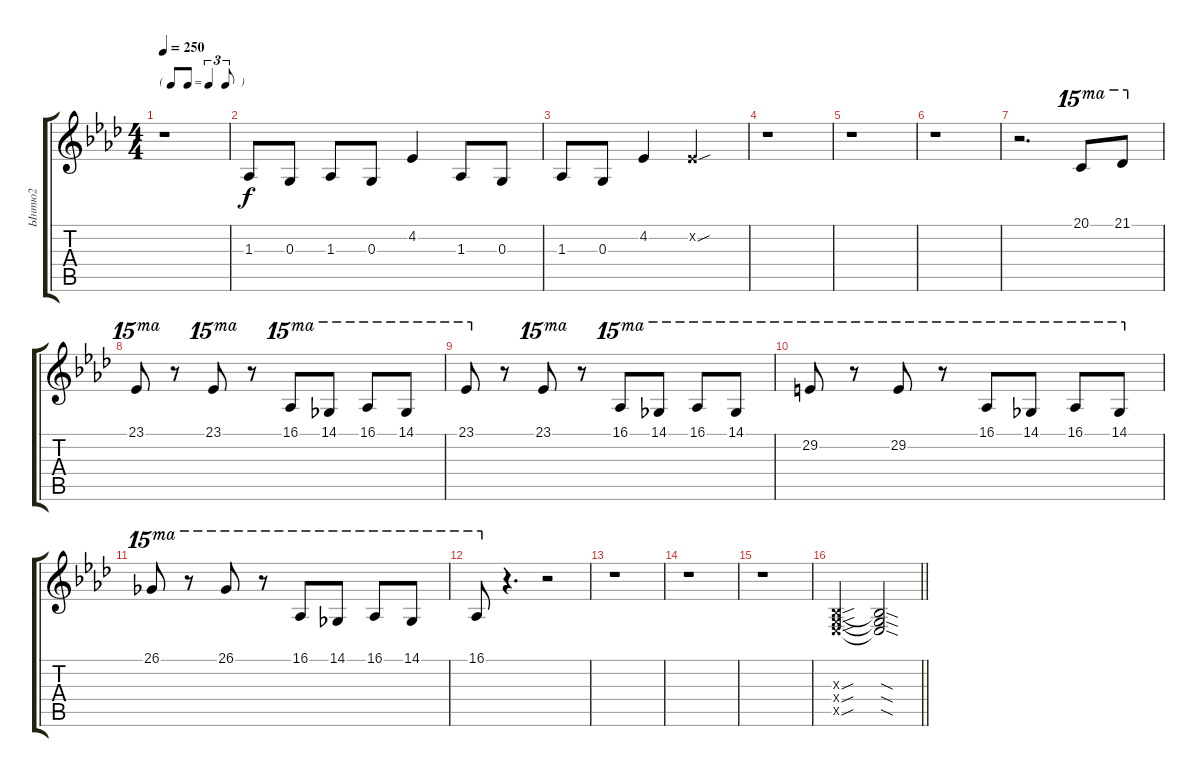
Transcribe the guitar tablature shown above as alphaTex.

\track ("Ынтю2" "Ынтю2") {instrument drawbarorgan}
\staff {score tabs}
\tuning (E4 B3 G3 D3 A2 E2) {hide}
\ts (4 4)
\tf triplet8th
\tempo 250
\clef g2
\ks ab
r.1{dy f} |
1.3.8 0.3.8 1.3.8 0.3.8 4.2.4 1.3.8 0.3.8 |
1.3.8 0.3.8 4.2.4 4.2{sou x}.2 |
r.1 |
r.1 |
r.1 |
r.2{d} 20.1.8{ot 15ma} 21.1.8{ot 15ma} |
23.1.8{ot 15ma} r.8 23.1.8{ot 15ma} r.8 16.1.8{ot 15ma} 14.1.8{ot 15ma} 16.1.8{ot 15ma} 14.1.8{ot 15ma} |
23.1.8{ot 15ma} r.8 23.1.8{ot 15ma} r.8 16.1.8{ot 15ma} 14.1.8{ot 15ma} 16.1.8{ot 15ma} 14.1.8{ot 15ma} |
29.2.8{ot 15ma} r.8{ot 15ma} 29.2.8{ot 15ma} r.8{ot 15ma} 16.1.8{ot 15ma} 14.1.8{ot 15ma} 16.1.8{ot 15ma} 14.1.8{ot 15ma} |
26.1.8{ot 15ma} r.8{ot 15ma} 26.1.8{ot 15ma} r.8{ot 15ma} 16.1.8{ot 15ma} 14.1.8{ot 15ma} 16.1.8{ot 15ma} 14.1.8{ot 15ma} |
16.1.8{ot 15ma} r.4{d} r.2 |
r.1 |
r.1 |
r.1 |
\barLineRight lightlight
(0.3{sou x} 1.4{sou x} 13.5{sou x}).2 (0.3{sod t} 1.4{sod t} 13.5{sod t}).2
